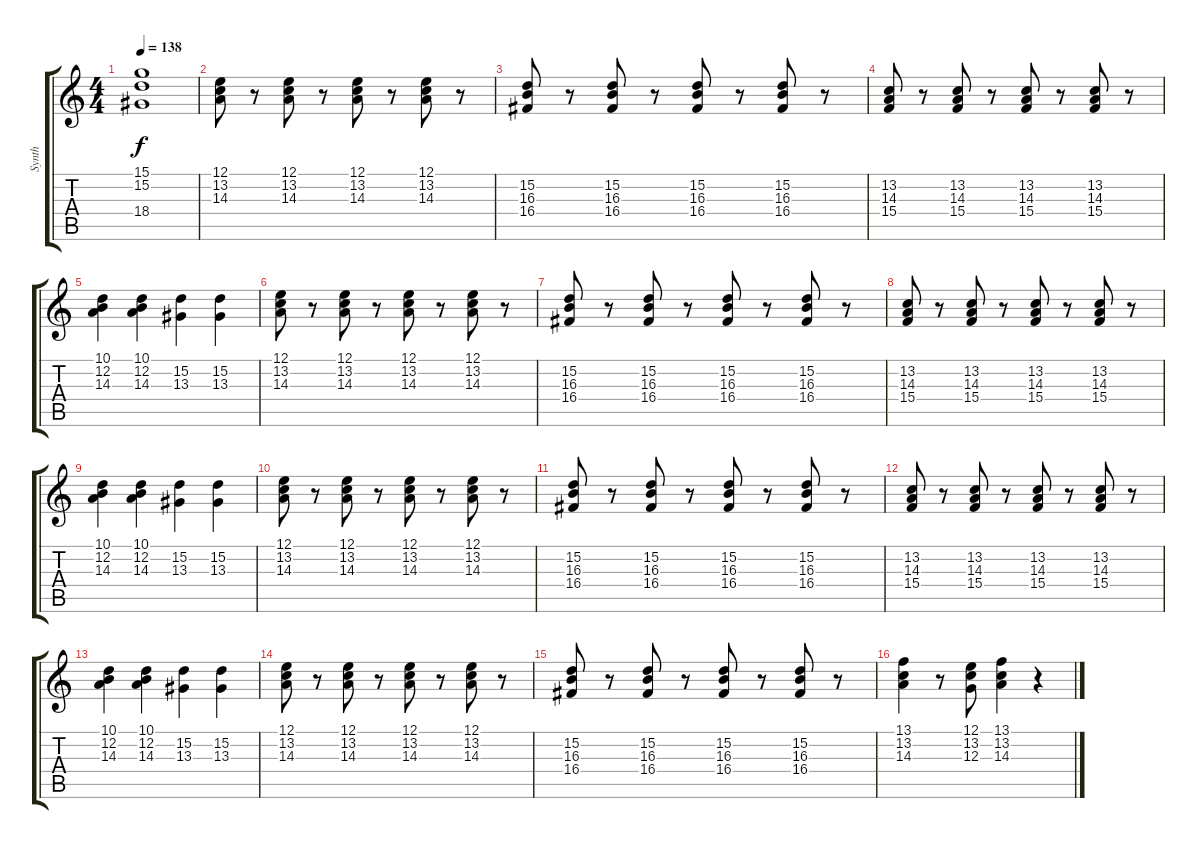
\track ("Synth" "Synth") {instrument lead2sawtooth}
\staff {score tabs}
\tuning (E4 B3 G3 D3 A2 E2) {hide}
\ts (4 4)
\tempo 138
\clef g2
\ks c
(15.1 15.2 18.4).1{dy f} |
(12.1 13.2 14.3).8 r.8 (12.1 13.2 14.3).8 r.8 (12.1 13.2 14.3).8 r.8 (12.1 13.2 14.3).8 r.8 |
(15.2 16.3 16.4).8 r.8 (15.2 16.3 16.4).8 r.8 (15.2 16.3 16.4).8 r.8 (15.2 16.3 16.4).8 r.8 |
(13.2 14.3 15.4).8 r.8 (13.2 14.3 15.4).8 r.8 (13.2 14.3 15.4).8 r.8 (13.2 14.3 15.4).8 r.8 |
(10.1 12.2 14.3).4 (10.1 12.2 14.3).4 (15.2 13.3).4 (15.2 13.3).4 |
(12.1 13.2 14.3).8 r.8 (12.1 13.2 14.3).8 r.8 (12.1 13.2 14.3).8 r.8 (12.1 13.2 14.3).8 r.8 |
(15.2 16.3 16.4).8 r.8 (15.2 16.3 16.4).8 r.8 (15.2 16.3 16.4).8 r.8 (15.2 16.3 16.4).8 r.8 |
(13.2 14.3 15.4).8 r.8 (13.2 14.3 15.4).8 r.8 (13.2 14.3 15.4).8 r.8 (13.2 14.3 15.4).8 r.8 |
(10.1 12.2 14.3).4 (10.1 12.2 14.3).4 (15.2 13.3).4 (15.2 13.3).4 |
(12.1 13.2 14.3).8 r.8 (12.1 13.2 14.3).8 r.8 (12.1 13.2 14.3).8 r.8 (12.1 13.2 14.3).8 r.8 |
(15.2 16.3 16.4).8 r.8 (15.2 16.3 16.4).8 r.8 (15.2 16.3 16.4).8 r.8 (15.2 16.3 16.4).8 r.8 |
(13.2 14.3 15.4).8 r.8 (13.2 14.3 15.4).8 r.8 (13.2 14.3 15.4).8 r.8 (13.2 14.3 15.4).8 r.8 |
(10.1 12.2 14.3).4 (10.1 12.2 14.3).4 (15.2 13.3).4 (15.2 13.3).4 |
(12.1 13.2 14.3).8 r.8 (12.1 13.2 14.3).8 r.8 (12.1 13.2 14.3).8 r.8 (12.1 13.2 14.3).8 r.8 |
(15.2 16.3 16.4).8 r.8 (15.2 16.3 16.4).8 r.8 (15.2 16.3 16.4).8 r.8 (15.2 16.3 16.4).8 r.8 |
(13.1 13.2 14.3).4 r.8 (12.1 13.2 12.3).8 (13.1 13.2 14.3).4 r.4
